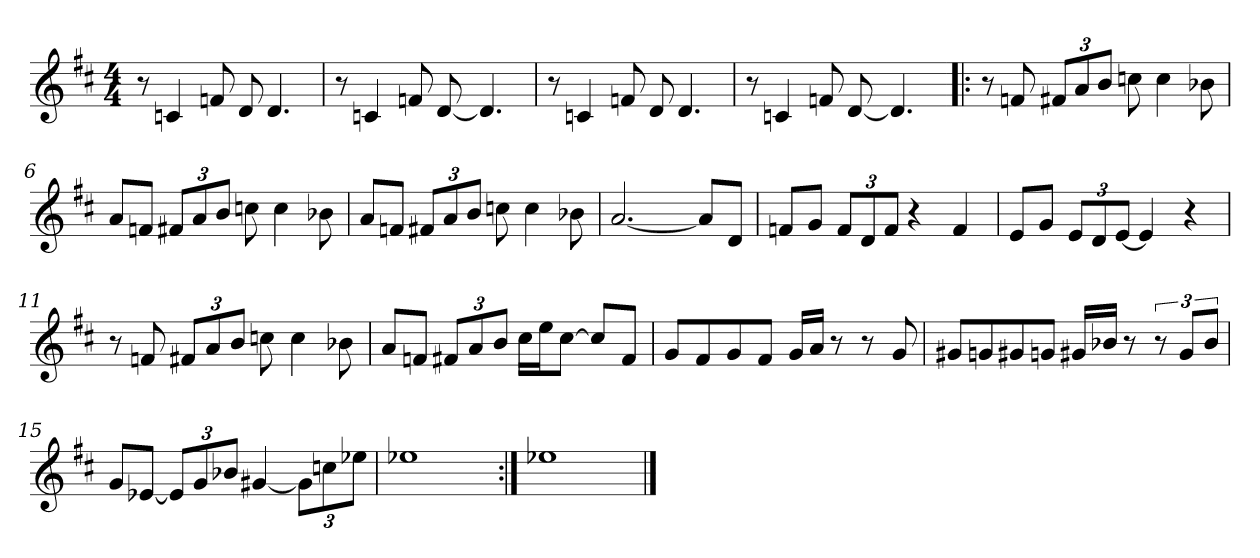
**kern
*part1
*staff1
*clefG2
*k[f#c#]
*D:
*M4/4
=1
8r
4cn/
8fn/
8d/
4.d/
=2
8r
4cn/
8fn/
[8d/
4.d/]
=3
8r
4cn/
8fn/
8d/
4.d/
=4
8r
4cn/
8fn/
[8d/
4.d/]
!!LO:LB:g=z
=5!|:
8r
8fn/
12f#X/L
12a/
12b/J
8ccn\
4cc\
8b-X\
=6
8a/L
8fn/J
12f#X/L
12a/
12b/J
8ccn\
4cc\
8b-X\
=7
8a/L
8fn/J
12f#X/L
12a/
12b/J
8ccn\
4cc\
8b-X\
=8
[2.a/
8a/L]
8d/J
=9
8fn/L
8g/J
12f/L
12d/
12f/J
4r
4f/
!!LO:LB:g=z
=10
8e/L
8g/J
12e/L
12d/
[12e/J
4e/]
4r
=11
8r
8fn/
12f#X/L
12a/
12b/J
8ccn\
4cc\
8b-X\
=12
8a/L
8fn/J
12f#X/L
12a/
12b/J
16cc#\LL
16ee\J
[8cc#\J
8cc#/L]
8f#/J
=13
8g/L
8f#/
8g/
8f#/J
16g/LL
16a/JJ
8r
8r
8g/
!!LO:LB:g=z
=14
8g#X/L
8gn/
8g#X/
8gn/J
16g#X/LL
16b-X/JJ
8r
12r
12g#/L
12b-/J
=15
8g/L
[8e-X/J
12e-/L]
12g/
12b-X/J
[4g#X/
12g#\L]
12ccn\
12ee-X\J
=16
1ee-X
=17:|!
1ee-X
==
*-
